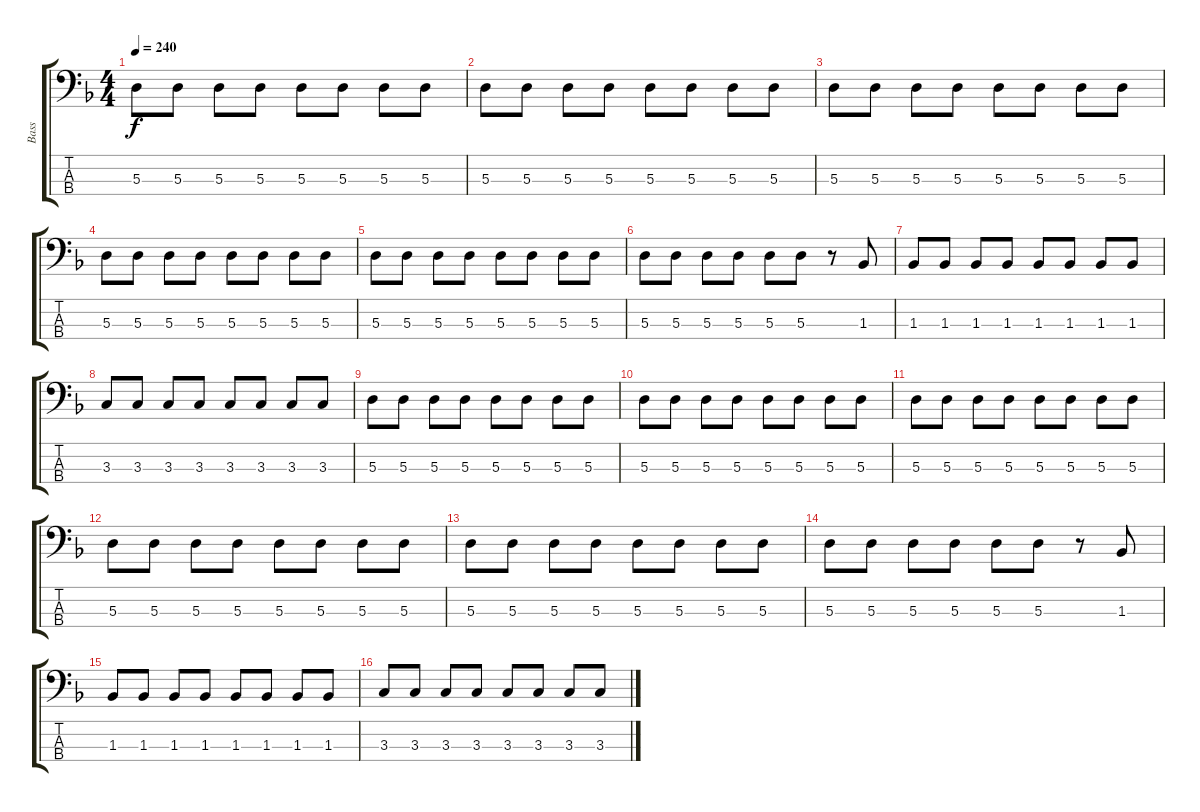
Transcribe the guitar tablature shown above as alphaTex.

\track ("Bass" "Bass") {instrument electricbasspick}
\staff {score tabs}
\tuning (G2 D2 A1 E1) {hide}
\ts (4 4)
\tempo 240
\clef f4
\ks f
5.3.8{dy f} 5.3.8 5.3.8 5.3.8 5.3.8 5.3.8 5.3.8 5.3.8 |
5.3.8 5.3.8 5.3.8 5.3.8 5.3.8 5.3.8 5.3.8 5.3.8 |
5.3.8 5.3.8 5.3.8 5.3.8 5.3.8 5.3.8 5.3.8 5.3.8 |
5.3.8 5.3.8 5.3.8 5.3.8 5.3.8 5.3.8 5.3.8 5.3.8 |
5.3.8 5.3.8 5.3.8 5.3.8 5.3.8 5.3.8 5.3.8 5.3.8 |
5.3.8 5.3.8 5.3.8 5.3.8 5.3.8 5.3.8 r.8 1.3.8 |
1.3.8 1.3.8 1.3.8 1.3.8 1.3.8 1.3.8 1.3.8 1.3.8 |
3.3.8 3.3.8 3.3.8 3.3.8 3.3.8 3.3.8 3.3.8 3.3.8 |
5.3.8 5.3.8 5.3.8 5.3.8 5.3.8 5.3.8 5.3.8 5.3.8 |
5.3.8 5.3.8 5.3.8 5.3.8 5.3.8 5.3.8 5.3.8 5.3.8 |
5.3.8 5.3.8 5.3.8 5.3.8 5.3.8 5.3.8 5.3.8 5.3.8 |
5.3.8 5.3.8 5.3.8 5.3.8 5.3.8 5.3.8 5.3.8 5.3.8 |
5.3.8 5.3.8 5.3.8 5.3.8 5.3.8 5.3.8 5.3.8 5.3.8 |
5.3.8 5.3.8 5.3.8 5.3.8 5.3.8 5.3.8 r.8 1.3.8 |
1.3.8 1.3.8 1.3.8 1.3.8 1.3.8 1.3.8 1.3.8 1.3.8 |
3.3.8 3.3.8 3.3.8 3.3.8 3.3.8 3.3.8 3.3.8 3.3.8
